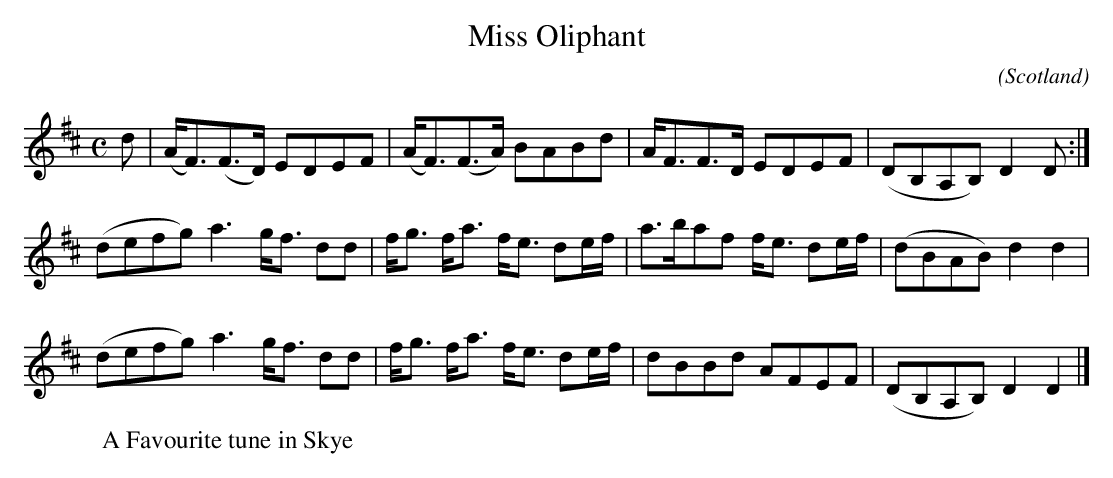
X:1
U:~=!turn!
T:Miss Oliphant
C:
O:Scotland
M:C
L:1/8
K:D
d | (A<F)(F>D) EDEF | (A<F)(F>A) BABd | A<FF>D EDEF | (DB,A,B,) D2 D :|
(d/3e/3f/3g/3) a3 g<f dd | f<g f<a f<e de/2f/2 | a>baf f<e de/2f/2 | (dBAB) d2 d2 |
(d/3e/3f/3g/3) a3 g<f dd | f<g f<a f<e de/2f/2 | dBBd AFEF | (DB,A,B,) D2 D2 |]
W:A Favourite tune in Skye
